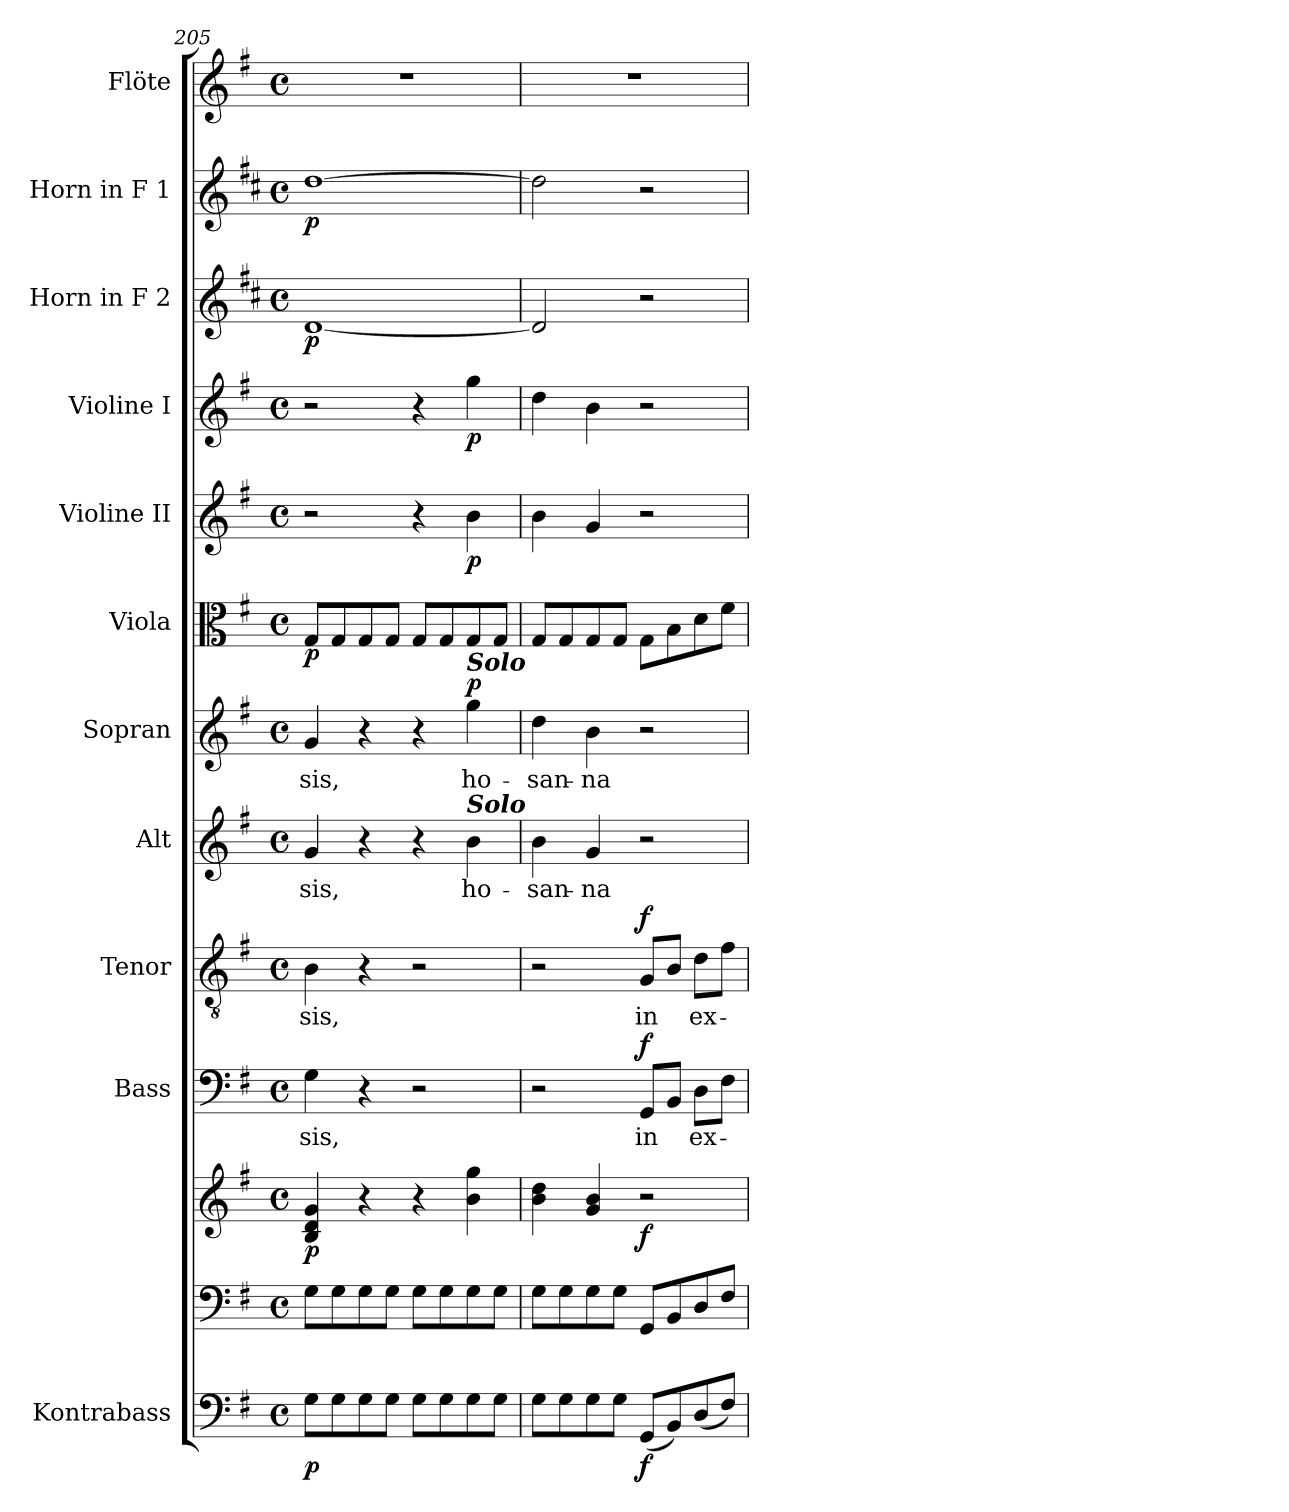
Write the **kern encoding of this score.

**kern	**dynam	**kern	**kern	**dynam	**kern	**text	**dynam	**kern	**text	**dynam	**kern	**text	**kern	**text	**dynam	**kern	**dynam	**kern	**dynam	**kern	**dynam	**kern	**dynam	**kern	**dynam	**kern
*part12	*part12	*part11	*part11	*part11	*part10	*part10	*part10	*part9	*part9	*part9	*part8	*part8	*part7	*part7	*part7	*part6	*part6	*part5	*part5	*part4	*part4	*part3	*part3	*part2	*part2	*part1
*staff13	*staff13	*staff12	*staff11	*staff11/12	*staff10	*staff10	*staff10	*staff9	*staff9	*staff9	*staff8	*staff8	*staff7	*staff7	*staff7	*staff6	*staff6	*staff5	*staff5	*staff4	*staff4	*staff3	*staff3	*staff2	*staff2	*staff1
*I"Kontrabass	*	*	*	*	*I"Bass	*	*	*I"Tenor	*	*	*I"Alt	*	*I"Sopran	*	*	*I"Viola	*	*I"Violine II	*	*I"Violine I	*	*I"Horn in F 2	*	*I"Horn in F 1	*	*I"Flöte
*I'Kb.	*	*	*	*	*I'B.	*	*	*I'T.	*	*	*I'A.	*	*I'S.	*	*	*I'Vla.	*	*I'Vl. II	*	*I'Vl. I	*	*	*	*	*	*I'Fl.
!!LO:PB:g=z
*clefF4	*	*clefF4	*clefG2	*	*clefF4	*	*	*clefGv2	*	*	*clefG2	*	*clefG2	*	*	*clefC3	*	*clefG2	*	*clefG2	*	*clefG2	*	*clefG2	*	*clefG2
*ITrd7c12	*	*	*	*	*	*	*	*	*	*	*	*	*	*	*	*	*	*	*	*	*	*ITrd4c7	*	*ITrd4c7	*	*
*k[f#]	*	*k[f#]	*k[f#]	*	*k[f#]	*	*	*k[f#]	*	*	*k[f#]	*	*k[f#]	*	*	*k[f#]	*	*k[f#]	*	*k[f#]	*	*k[f#]	*	*k[f#]	*	*k[f#]
*G:	*	*G:	*G:	*	*G:	*	*	*G:	*	*	*G:	*	*G:	*	*	*G:	*	*G:	*	*G:	*	*G:	*	*G:	*	*G:
*M4/4	*	*M4/4	*M4/4	*	*M4/4	*	*	*M4/4	*	*	*M4/4	*	*M4/4	*	*	*M4/4	*	*M4/4	*	*M4/4	*	*M4/4	*	*M4/4	*	*M4/4
*met(c)	*	*met(c)	*met(c)	*	*met(c)	*	*	*met(c)	*	*	*met(c)	*	*met(c)	*	*	*met(c)	*	*met(c)	*	*met(c)	*	*met(c)	*	*met(c)	*	*met(c)
=205	=205	=205	=205	=205	=205	=205	=205	=205	=205	=205	=205	=205	=205	=205	=205	=205	=205	=205	=205	=205	=205	=205	=205	=205	=205	=205
!	!LO:DY:b	!	!	!LO:DY:b	!	!LO:LY:b	!	!	!LO:LY:b	!	!	!LO:LY:b	!	!LO:LY:b	!	!	!LO:DY:b	!	!	!	!	!	!LO:DY:b	!	!LO:DY:b	!
8GG\L	p	8G\L	4B/ 4d/ 4g/	p	4G\	-sis,	.	4B\	-sis,	.	4g/	-sis,	4g/	-sis,	.	8G/L	p	2r	.	2r	.	[1G	p	[1g	p	1r
8GG\	.	8G\	.	.	.	.	.	.	.	.	.	.	.	.	.	8G/	.	.	.	.	.	.	.	.	.	.
8GG\	.	8G\	4r	.	4r	.	.	4r	.	.	4r	.	4r	.	.	8G/	.	.	.	.	.	.	.	.	.	.
8GG\J	.	8G\J	.	.	.	.	.	.	.	.	.	.	.	.	.	8G/J	.	.	.	.	.	.	.	.	.	.
8GG\L	.	8G\L	4r	.	2r	.	.	2r	.	.	4r	.	4r	.	.	8G/L	.	4r	.	4r	.	.	.	.	.	.
8GG\	.	8G\	.	.	.	.	.	.	.	.	.	.	.	.	.	8G/	.	.	.	.	.	.	.	.	.	.
!	!	!	!	!	!	!	!	!	!	!	!	!	!LO:TX:a:Bi:t=Solo	!	!	!	!	!	!	!	!	!	!	!	!	!
!	!	!	!	!	!	!	!	!	!	!	!LO:TX:a:Bi:t=Solo	!	!	!	!	!	!	!	!	!	!	!	!	!	!	!
!	!	!	!	!	!	!	!	!	!	!	!	!LO:LY:b	!	!LO:LY:b	!LO:DY:a	!	!	!	!LO:DY:b	!	!LO:DY:b	!	!	!	!	!
8GG\	.	8G\	4b\ 4gg\	.	.	.	.	.	.	.	4b\	ho-	4gg\	ho-	p	8G/	.	4b\	p	4gg\	p	.	.	.	.	.
8GG\J	.	8G\J	.	.	.	.	.	.	.	.	.	.	.	.	.	8G/J	.	.	.	.	.	.	.	.	.	.
=206	=206	=206	=206	=206	=206	=206	=206	=206	=206	=206	=206	=206	=206	=206	=206	=206	=206	=206	=206	=206	=206	=206	=206	=206	=206	=206
!	!	!	!	!	!	!	!	!	!	!	!	!LO:LY:b	!	!LO:LY:b	!	!	!	!	!	!	!	!	!	!	!	!
8GG\L	.	8G\L	4b\ 4dd\	.	2r	.	.	2r	.	.	4b\	-san-	4dd\	-san-	.	8G/L	.	4b\	.	4dd\	.	2G/]	.	2g\]	.	1r
8GG\	.	8G\	.	.	.	.	.	.	.	.	.	.	.	.	.	8G/	.	.	.	.	.	.	.	.	.	.
!	!	!	!	!	!	!	!	!	!	!	!	!LO:LY:b	!	!LO:LY:b	!	!	!	!	!	!	!	!	!	!	!	!
8GG\	.	8G\	4g/ 4b/	.	.	.	.	.	.	.	4g/	-na	4b\	-na	.	8G/	.	4g/	.	4b\	.	.	.	.	.	.
8GG\J	.	8G\J	.	.	.	.	.	.	.	.	.	.	.	.	.	8G/J	.	.	.	.	.	.	.	.	.	.
!	!LO:DY:b	!	!	!LO:DY:b	!	!LO:LY:b	!LO:DY:a	!	!LO:LY:b	!LO:DY:a	!	!	!	!	!	!	!	!	!	!	!	!	!	!	!	!
(<8GGG/L	f	8GG/L	2r	f	8GG/L	in	f	8G/L	in	f	2r	.	2r	.	.	8G\L	.	2r	.	2r	.	2r	.	2r	.	.
8BBB/)	.	8BB/	.	.	8BB/J	.	.	8B/J	.	.	.	.	.	.	.	8B\	.	.	.	.	.	.	.	.	.	.
!	!	!	!	!	!	!LO:LY:b	!	!	!LO:LY:b	!	!	!	!	!	!	!	!	!	!	!	!	!	!	!	!	!
(<8DD/	.	8D/	.	.	8D\L	ex-	.	8d\L	ex-	.	.	.	.	.	.	8d\	.	.	.	.	.	.	.	.	.	.
8FF#/J)	.	8F#/J	.	.	8F#\J	.	.	8f#\J	.	.	.	.	.	.	.	8f#\J	.	.	.	.	.	.	.	.	.	.
=	=	=	=	=	=	=	=	=	=	=	=	=	=	=	=	=	=	=	=	=	=	=	=	=	=	=
*-	*-	*-	*-	*-	*-	*-	*-	*-	*-	*-	*-	*-	*-	*-	*-	*-	*-	*-	*-	*-	*-	*-	*-	*-	*-	*-
